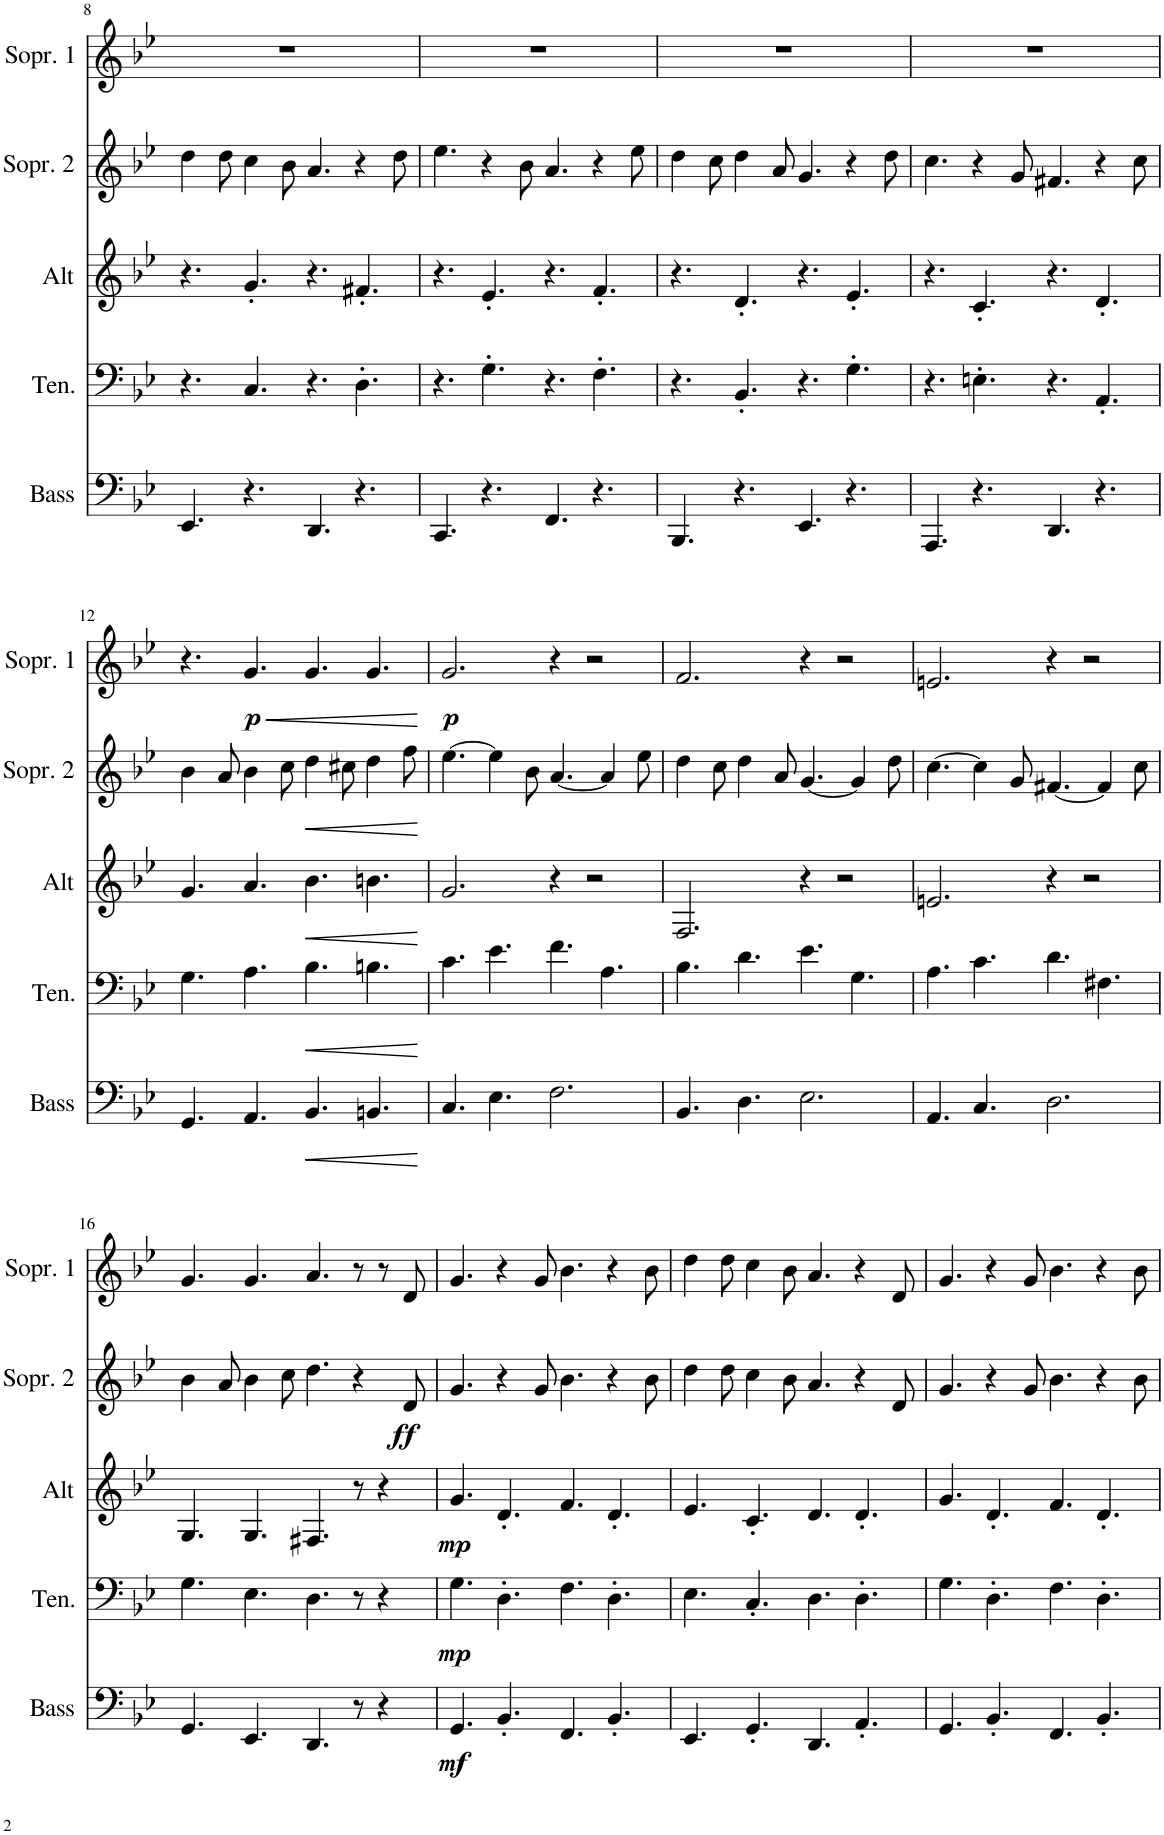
**kern	**dynam	**kern	**dynam	**kern	**dynam	**kern	**dynam	**kern	**dynam
*part5	*part5	*part4	*part4	*part3	*part3	*part2	*part2	*part1	*part1
*staff5	*staff5	*staff4	*staff4	*staff3	*staff3	*staff2	*staff2	*staff1	*staff1
*I"Bass	*	*I"Tenor	*	*I"Alt	*	*I"Sopran 2	*	*I"Sopran 1	*
*I'Bass	*	*I'Ten.	*	*I'Alt	*	*I'Sopr. 2	*	*I'Sopr. 1	*
!!LO:PB:g=z
*clefF4	*	*clefF4	*	*clefG2	*	*clefG2	*	*clefG2	*
*	*	*	*	*ITrd1c2	*	*ITrd1c2	*	*	*
*k[b-e-]	*	*k[b-e-]	*	*k[b-e-]	*	*k[b-e-]	*	*k[b-e-]	*
*M12/8	*	*M12/8	*	*M12/8	*	*M12/8	*	*M12/8	*
=8	=8	=8	=8	=8	=8	=8	=8	=8	=8
4.EE-/	.	4.r	.	4.r	.	4dd\	.	1.r	.
.	.	.	.	.	.	8dd\	.	.	.
4.r	.	4.C/	.	4.g'/	.	4cc\	.	.	.
.	.	.	.	.	.	8b-\	.	.	.
4.DD/	.	4.r	.	4.r	.	4.a/	.	.	.
4.r	.	4.D'\	.	4.f#X'/	.	4r	.	.	.
.	.	.	.	.	.	8dd\	.	.	.
=9	=9	=9	=9	=9	=9	=9	=9	=9	=9
4.CC/	.	4.r	.	4.r	.	4.ee-\	.	1.r	.
4.r	.	4.G'\	.	4.e-'/	.	4r	.	.	.
.	.	.	.	.	.	8b-\	.	.	.
4.FF/	.	4.r	.	4.r	.	4.a/	.	.	.
4.r	.	4.F'\	.	4.f'/	.	4r	.	.	.
.	.	.	.	.	.	8ee-\	.	.	.
=10	=10	=10	=10	=10	=10	=10	=10	=10	=10
4.BBB-/	.	4.r	.	4.r	.	4dd\	.	1.r	.
.	.	.	.	.	.	8cc\	.	.	.
4.r	.	4.BB-'/	.	4.d'/	.	4dd\	.	.	.
.	.	.	.	.	.	8a/	.	.	.
4.EE-/	.	4.r	.	4.r	.	4.g/	.	.	.
4.r	.	4.G'\	.	4.e-'/	.	4r	.	.	.
.	.	.	.	.	.	8dd\	.	.	.
=11	=11	=11	=11	=11	=11	=11	=11	=11	=11
4.AAA/	.	4.r	.	4.r	.	4.cc\	.	1.r	.
4.r	.	4.En'\	.	4.c'/	.	4r	.	.	.
.	.	.	.	.	.	8g/	.	.	.
4.DD/	.	4.r	.	4.r	.	4.f#X/	.	.	.
4.r	.	4.AA'/	.	4.d'/	.	4r	.	.	.
.	.	.	.	.	.	8cc\	.	.	.
!!LO:LB:g=z
=12	=12	=12	=12	=12	=12	=12	=12	=12	=12
4.GG/	.	4.G\	.	4.g/	.	4b-\	.	4.r	.
.	.	.	.	.	.	8a/	.	.	.
!	!	!	!	!	!	!	!	!	!LO:HP:b
!	!	!	!	!	!	!	!	!	!LO:DY:n=1:b
4.AA/	.	4.A\	.	4.a/	.	4b-\	.	4.g/	< p
.	.	.	.	.	.	8cc\	.	.	.
!	!LO:HP:b	!	!LO:HP:b	!	!LO:HP:b	!	!LO:HP:b	!	!
4.BB-/	<	4.B-\	<	4.b-\	<	4dd\	<	4.g/	.
.	.	.	.	.	.	8cc#X\	.	.	.
4.BBn/	.	4.Bn\	.	4.bn\	.	4dd\	.	4.g/	.
.	.	.	.	.	.	8ff\	.	.	.
.	[	.	[	.	[	.	[	.	[
=13	=13	=13	=13	=13	=13	=13	=13	=13	=13
!	!	!	!	!	!	!	!	!	!LO:DY:b
4.C/	.	4.c\	.	2.g/	.	[4.ee-\	.	2.g/	p
4.E-\	.	4.e-\	.	.	.	4ee-\]	.	.	.
.	.	.	.	.	.	8b-\	.	.	.
2.F\	.	4.f\	.	4r	.	[4.a/	.	4r	.
.	.	.	.	2r	.	.	.	2r	.
.	.	4.A\	.	.	.	4a/]	.	.	.
.	.	.	.	.	.	8ee-\	.	.	.
=14	=14	=14	=14	=14	=14	=14	=14	=14	=14
4.BB-/	.	4.B-\	.	2.F/	.	4dd\	.	2.f/	.
.	.	.	.	.	.	8cc\	.	.	.
4.D\	.	4.d\	.	.	.	4dd\	.	.	.
.	.	.	.	.	.	8a/	.	.	.
2.E-\	.	4.e-\	.	4r	.	[4.g/	.	4r	.
.	.	.	.	2r	.	.	.	2r	.
.	.	4.G\	.	.	.	4g/]	.	.	.
.	.	.	.	.	.	8dd\	.	.	.
=15	=15	=15	=15	=15	=15	=15	=15	=15	=15
4.AA/	.	4.A\	.	2.en/	.	[4.cc\	.	2.en/	.
4.C/	.	4.c\	.	.	.	4cc\]	.	.	.
.	.	.	.	.	.	8g/	.	.	.
2.D\	.	4.d\	.	4r	.	[4.f#X/	.	4r	.
.	.	.	.	2r	.	.	.	2r	.
.	.	4.F#X\	.	.	.	4f#/]	.	.	.
.	.	.	.	.	.	8cc\	.	.	.
!!LO:LB:g=z
=16	=16	=16	=16	=16	=16	=16	=16	=16	=16
4.GG/	.	4.G\	.	4.G/	.	4b-\	.	4.g/	.
.	.	.	.	.	.	8a/	.	.	.
4.EE-/	.	4.E-\	.	4.G/	.	4b-\	.	4.g/	.
.	.	.	.	.	.	8cc\	.	.	.
4.DD/	.	4.D\	.	4.F#X/	.	4.dd\	.	4.a/	.
8r	.	8r	.	8r	.	4r	.	8r	.
4r	.	4r	.	4r	.	.	.	8r	.
!	!	!	!	!	!	!	!LO:DY:b	!	!
.	.	.	.	.	.	8d/	ff	8d/	.
=17	=17	=17	=17	=17	=17	=17	=17	=17	=17
!	!LO:DY:b	!	!LO:DY:b	!	!LO:DY:b	!	!	!	!
4.GG/	mf	4.G\	mp	4.g/	mp	4.g/	.	4.g/	.
4.BB-'/	.	4.D'\	.	4.d'/	.	4r	.	4r	.
.	.	.	.	.	.	8g/	.	8g/	.
4.FF/	.	4.F\	.	4.f/	.	4.b-\	.	4.b-\	.
4.BB-'/	.	4.D'\	.	4.d'/	.	4r	.	4r	.
.	.	.	.	.	.	8b-\	.	8b-\	.
=18	=18	=18	=18	=18	=18	=18	=18	=18	=18
4.EE-/	.	4.E-\	.	4.e-/	.	4dd\	.	4dd\	.
.	.	.	.	.	.	8dd\	.	8dd\	.
4.GG'/	.	4.C'/	.	4.c'/	.	4cc\	.	4cc\	.
.	.	.	.	.	.	8b-\	.	8b-\	.
4.DD/	.	4.D\	.	4.d/	.	4.a/	.	4.a/	.
4.AA'/	.	4.D'\	.	4.d'/	.	4r	.	4r	.
.	.	.	.	.	.	8d/	.	8d/	.
=19	=19	=19	=19	=19	=19	=19	=19	=19	=19
4.GG/	.	4.G\	.	4.g/	.	4.g/	.	4.g/	.
4.BB-'/	.	4.D'\	.	4.d'/	.	4r	.	4r	.
.	.	.	.	.	.	8g/	.	8g/	.
4.FF/	.	4.F\	.	4.f/	.	4.b-\	.	4.b-\	.
4.BB-'/	.	4.D'\	.	4.d'/	.	4r	.	4r	.
.	.	.	.	.	.	8b-\	.	8b-\	.
=	=	=	=	=	=	=	=	=	=
*-	*-	*-	*-	*-	*-	*-	*-	*-	*-
